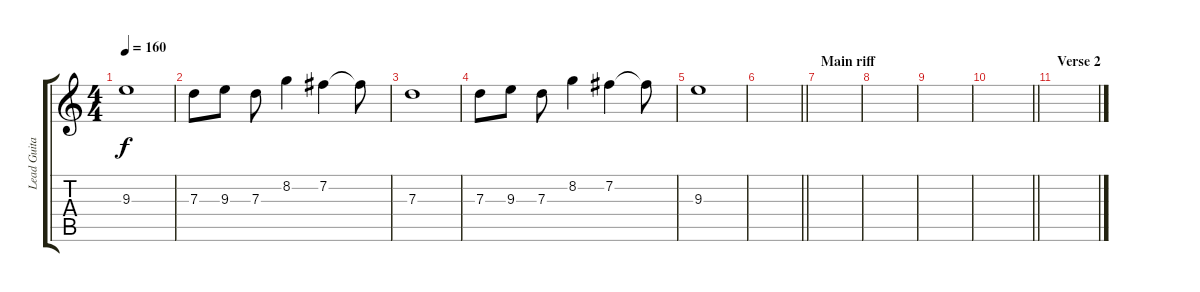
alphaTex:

\track ("Lead Guitar" "Lead Guita") {instrument distortionguitar}
\staff {score tabs}
\tuning (E4 B3 G3 D3 A2 E2) {hide}
\ts (4 4)
\tempo 160
\clef g2
\ks c
9.3.1{dy f} |
7.3.8 9.3.8 7.3.8 8.2.4 7.2.4 7.2{t}.8 |
7.3.1 |
7.3.8 9.3.8 7.3.8 8.2.4 7.2.4 7.2{t}.8 |
9.3.1 |
\barLineRight lightlight
|
\section ("" "Main riff")
|
|
|
\barLineRight lightlight
|
\section ("" "Verse 2")
